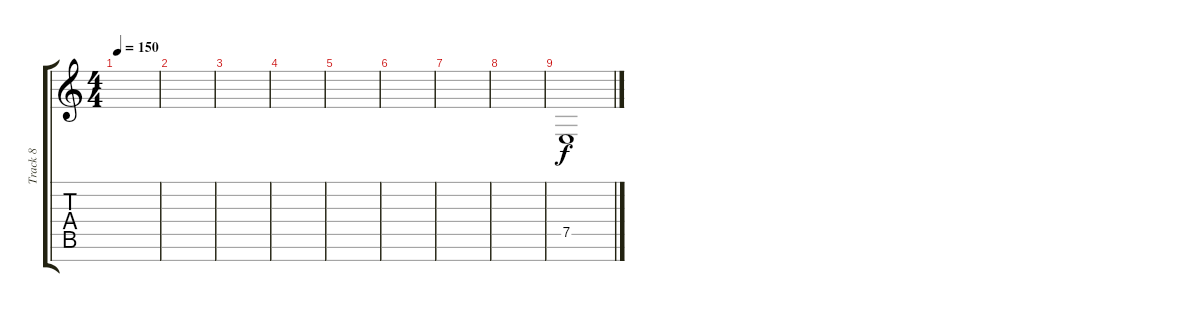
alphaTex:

\track ("Track 8" "Track 8") {instrument orchestrahit}
\staff {score tabs}
\tuning (E4 B3 G3 D3 A2 E2 B1) {hide}
\ts (4 4)
\tempo 150
\clef g2
\ks c
|
|
|
|
|
|
|
|
7.5.1
